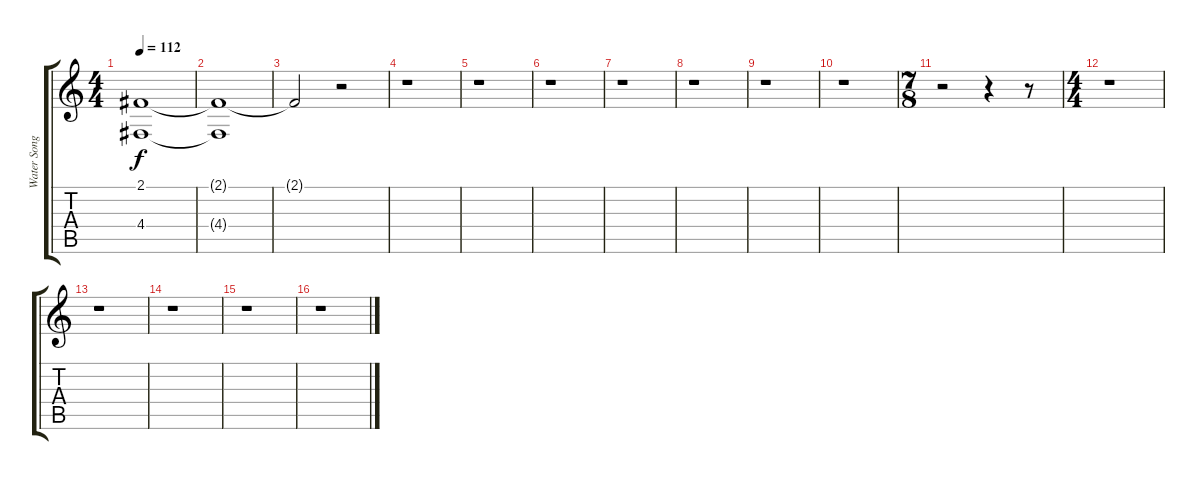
\track ("Water Song" "Water Song") {instrument fx6goblins}
\staff {score tabs}
\tuning (E4 B3 G3 D3 A2 E2) {hide}
\ts (4 4)
\tempo 112
\clef g2
\ks c
(2.1 4.4).1{dy f instrument fx6goblins} |
(2.1{t} 4.4{t}).1 |
2.1{t}.2 r.2 |
r.1 |
r.1 |
r.1 |
r.1 |
r.1 |
r.1 |
r.1 |
\ts (7 8)
r.2 r.4 r.8 |
\ts (4 4)
r.1 |
r.1 |
r.1 |
r.1 |
r.1
